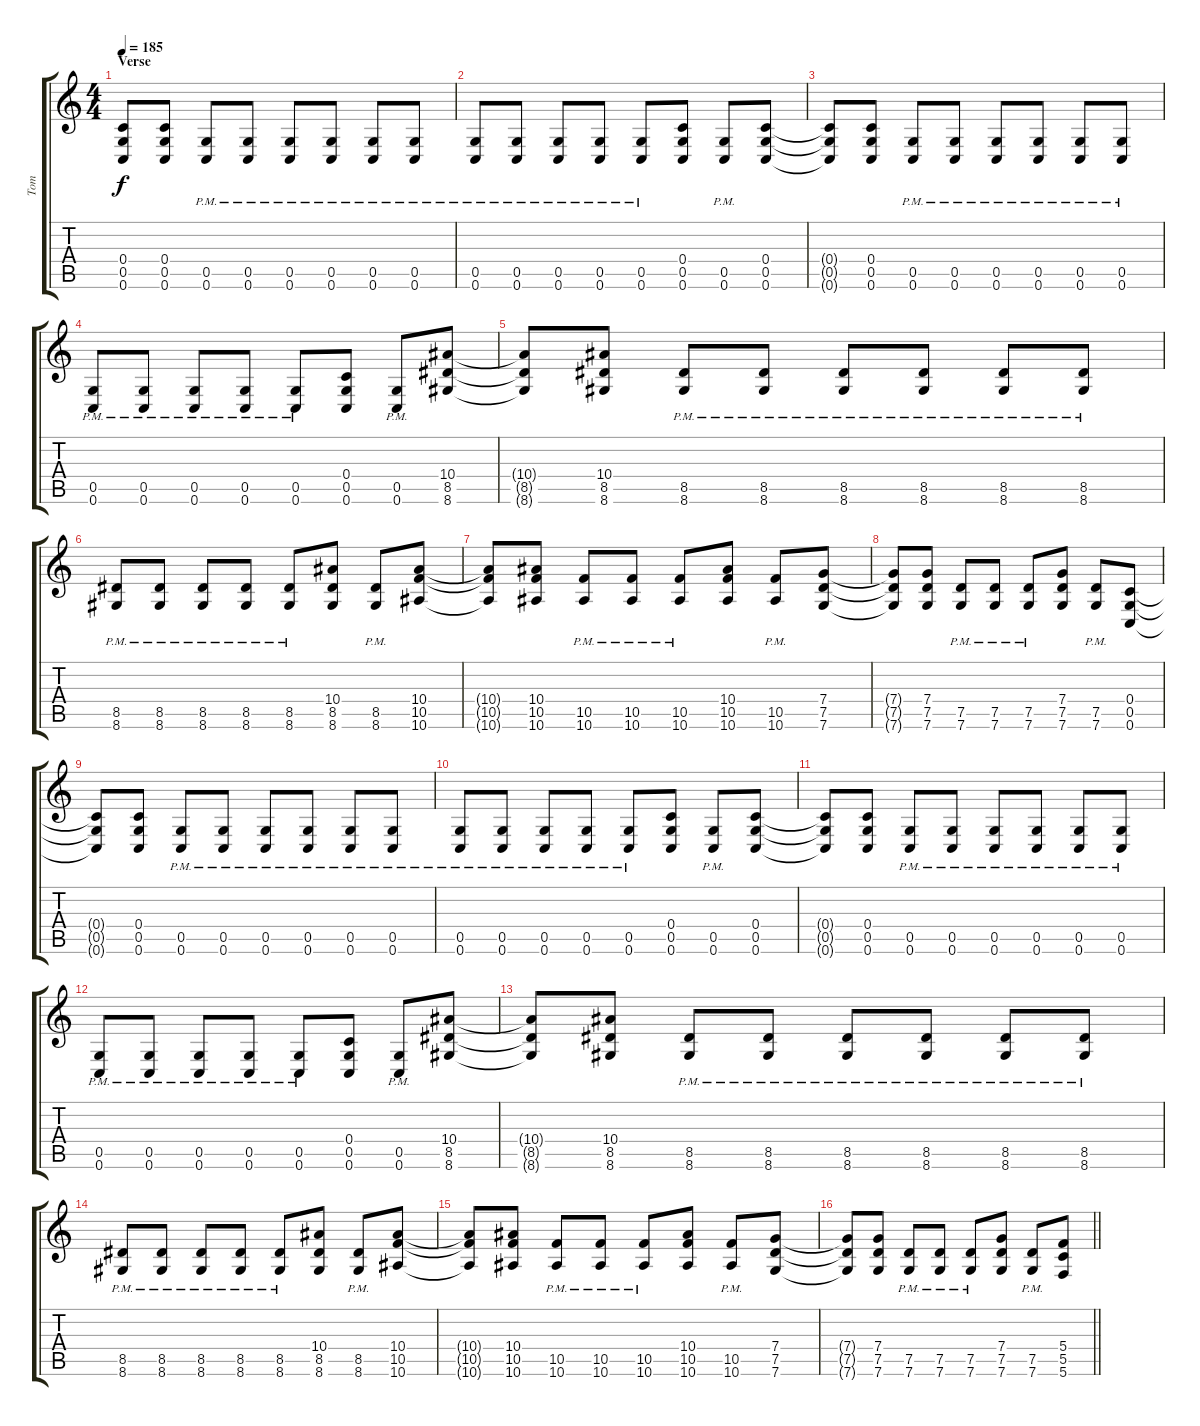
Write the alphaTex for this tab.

\track ("Tom" "Tom") {instrument distortionguitar}
\staff {score tabs}
\tuning (D4 A3 F3 C3 G2 C2) {hide}
\ts (4 4)
\section ("" "Verse")
\tempo 185
\clef g2
\ks c
(0.4 0.5 0.6).8{dy f} (0.4 0.5 0.6).8 (0.5{pm} 0.6{pm}).8 (0.5{pm} 0.6{pm}).8 (0.5{pm} 0.6{pm}).8 (0.5{pm} 0.6{pm}).8 (0.5{pm} 0.6{pm}).8 (0.5{pm} 0.6{pm}).8 |
(0.5{pm} 0.6{pm}).8 (0.5{pm} 0.6{pm}).8 (0.5{pm} 0.6{pm}).8 (0.5{pm} 0.6{pm}).8 (0.5{pm} 0.6{pm}).8 (0.4 0.5 0.6).8 (0.5{pm} 0.6{pm}).8 (0.4 0.5 0.6).8 |
(0.4{t} 0.5{t} 0.6{t}).8 (0.4 0.5 0.6).8 (0.5{pm} 0.6{pm}).8 (0.5{pm} 0.6{pm}).8 (0.5{pm} 0.6{pm}).8 (0.5{pm} 0.6{pm}).8 (0.5{pm} 0.6{pm}).8 (0.5{pm} 0.6{pm}).8 |
(0.5{pm} 0.6{pm}).8 (0.5{pm} 0.6{pm}).8 (0.5{pm} 0.6{pm}).8 (0.5{pm} 0.6{pm}).8 (0.5{pm} 0.6{pm}).8 (0.4 0.5 0.6).8 (0.5{pm} 0.6{pm}).8 (10.4 8.5 8.6).8 |
(10.4{t} 8.5{t} 8.6{t}).8 (10.4 8.5 8.6).8 (8.5{pm} 8.6{pm}).8 (8.5{pm} 8.6{pm}).8 (8.5{pm} 8.6{pm}).8 (8.5{pm} 8.6{pm}).8 (8.5{pm} 8.6{pm}).8 (8.5{pm} 8.6{pm}).8 |
(8.5{pm} 8.6{pm}).8 (8.5{pm} 8.6{pm}).8 (8.5{pm} 8.6{pm}).8 (8.5{pm} 8.6{pm}).8 (8.5{pm} 8.6{pm}).8 (10.4 8.5 8.6).8 (8.5{pm} 8.6{pm}).8 (10.4 10.5 10.6).8 |
(10.4{t} 10.5{t} 10.6{t}).8 (10.4 10.5 10.6).8 (10.5{pm} 10.6{pm}).8 (10.5{pm} 10.6{pm}).8 (10.5{pm} 10.6{pm}).8 (10.4 10.5 10.6).8 (10.5{pm} 10.6{pm}).8 (7.4 7.5 7.6).8 |
(7.4{t} 7.5{t} 7.6{t}).8 (7.4 7.5 7.6).8 (7.5{pm} 7.6{pm}).8 (7.5{pm} 7.6{pm}).8 (7.5{pm} 7.6{pm}).8 (7.4 7.5 7.6).8 (7.5{pm} 7.6{pm}).8 (0.4 0.5 0.6).8 |
(0.4{t} 0.5{t} 0.6{t}).8 (0.4 0.5 0.6).8 (0.5{pm} 0.6{pm}).8 (0.5{pm} 0.6{pm}).8 (0.5{pm} 0.6{pm}).8 (0.5{pm} 0.6{pm}).8 (0.5{pm} 0.6{pm}).8 (0.5{pm} 0.6{pm}).8 |
(0.5{pm} 0.6{pm}).8 (0.5{pm} 0.6{pm}).8 (0.5{pm} 0.6{pm}).8 (0.5{pm} 0.6{pm}).8 (0.5{pm} 0.6{pm}).8 (0.4 0.5 0.6).8 (0.5{pm} 0.6{pm}).8 (0.4 0.5 0.6).8 |
(0.4{t} 0.5{t} 0.6{t}).8 (0.4 0.5 0.6).8 (0.5{pm} 0.6{pm}).8 (0.5{pm} 0.6{pm}).8 (0.5{pm} 0.6{pm}).8 (0.5{pm} 0.6{pm}).8 (0.5{pm} 0.6{pm}).8 (0.5{pm} 0.6{pm}).8 |
(0.5{pm} 0.6{pm}).8 (0.5{pm} 0.6{pm}).8 (0.5{pm} 0.6{pm}).8 (0.5{pm} 0.6{pm}).8 (0.5{pm} 0.6{pm}).8 (0.4 0.5 0.6).8 (0.5{pm} 0.6{pm}).8 (10.4 8.5 8.6).8 |
(10.4{t} 8.5{t} 8.6{t}).8 (10.4 8.5 8.6).8 (8.5{pm} 8.6{pm}).8 (8.5{pm} 8.6{pm}).8 (8.5{pm} 8.6{pm}).8 (8.5{pm} 8.6{pm}).8 (8.5{pm} 8.6{pm}).8 (8.5{pm} 8.6{pm}).8 |
(8.5{pm} 8.6{pm}).8 (8.5{pm} 8.6{pm}).8 (8.5{pm} 8.6{pm}).8 (8.5{pm} 8.6{pm}).8 (8.5{pm} 8.6{pm}).8 (10.4 8.5 8.6).8 (8.5{pm} 8.6{pm}).8 (10.4 10.5 10.6).8 |
(10.4{t} 10.5{t} 10.6{t}).8 (10.4 10.5 10.6).8 (10.5{pm} 10.6{pm}).8 (10.5{pm} 10.6{pm}).8 (10.5{pm} 10.6{pm}).8 (10.4 10.5 10.6).8 (10.5{pm} 10.6{pm}).8 (7.4 7.5 7.6).8 |
\barLineRight lightlight
(7.4{t} 7.5{t} 7.6{t}).8 (7.4 7.5 7.6).8 (7.5{pm} 7.6{pm}).8 (7.5{pm} 7.6{pm}).8 (7.5{pm} 7.6{pm}).8 (7.4 7.5 7.6).8 (7.5{pm} 7.6{pm}).8 (5.4 5.5 5.6).8
